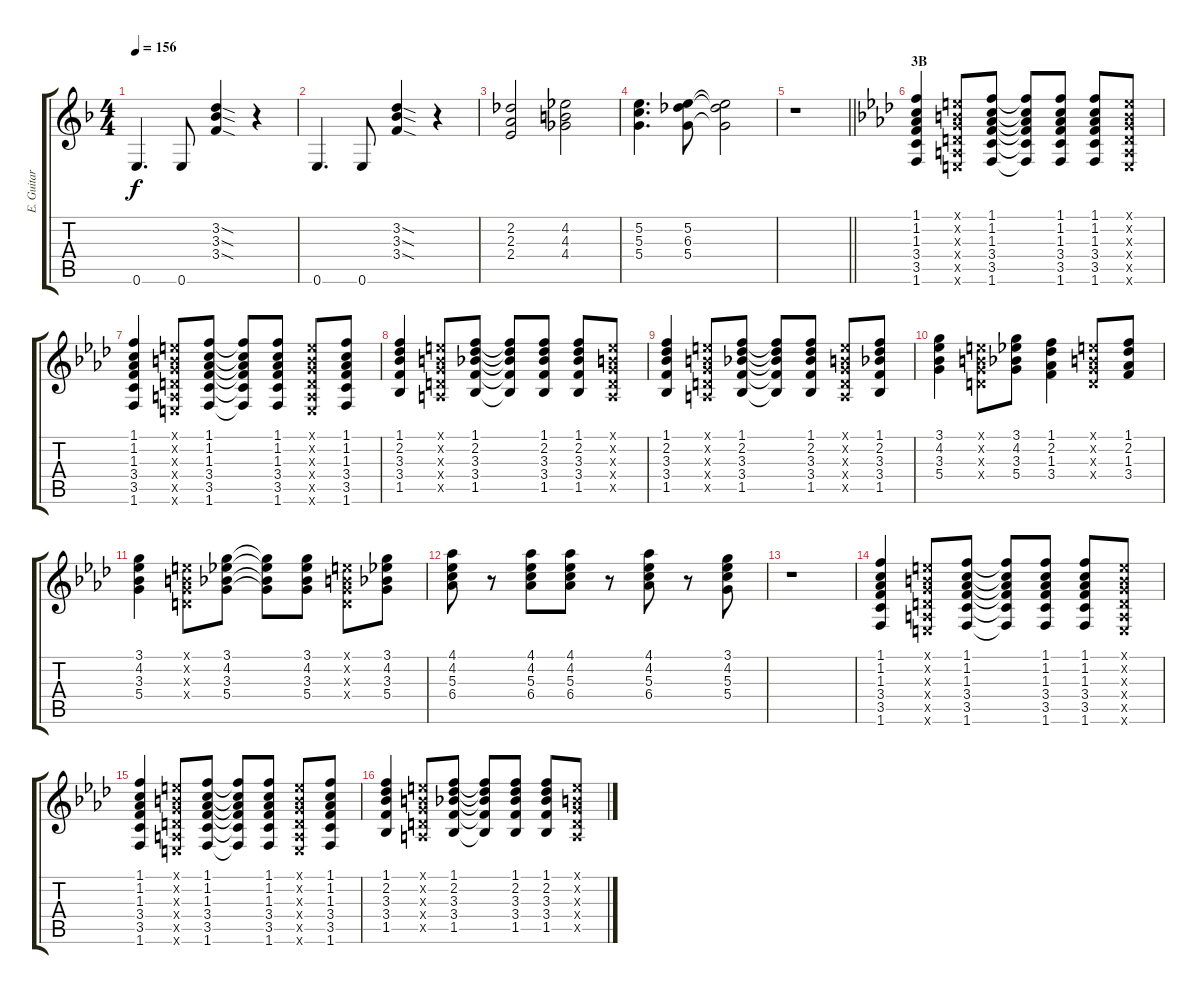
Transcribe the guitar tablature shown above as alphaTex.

\track ("E. Guitar III" "E. Guitar ") {instrument electricguitarclean}
\staff {score tabs}
\tuning (E4 B3 G3 D3 A2 E2) {hide}
\ts (4 4)
\tempo 156
\clef g2
\ks f
0.6.4{d dy f} 0.6.8 (3.2{sod} 3.3{sod} 3.4{sod}).4 r.4 |
0.6.4{d} 0.6.8 (3.2{sod} 3.3{sod} 3.4{sod}).4 r.4 |
(2.2 2.3 2.4).2 (4.2 4.3 4.4).2 |
(5.2 5.3 5.4).4{d} (5.2 6.3 5.4).8 (5.2{t} 6.3{t} 5.4{t}).2 |
\barLineRight lightlight
r.1 |
\section ("" "3B")
\ks ab
(1.1 1.2 1.3 3.4 3.5 1.6).4 (0.1{x} 0.2{x} 0.3{x} 0.4{x} 0.5{x} 0.6{x}).8 (1.1 1.2 1.3 3.4 3.5 1.6).8 (1.1{t} 1.2{t} 1.3{t} 3.4{t} 3.5{t} 1.6{t}).8 (1.1 1.2 1.3 3.4 3.5 1.6).8 (1.1 1.2 1.3 3.4 3.5 1.6).8 (0.1{x} 0.2{x} 0.3{x} 0.4{x} 0.5{x} 0.6{x}).8 |
(1.1 1.2 1.3 3.4 3.5 1.6).4 (0.1{x} 0.2{x} 0.3{x} 0.4{x} 0.5{x} 0.6{x}).8 (1.1 1.2 1.3 3.4 3.5 1.6).8 (1.1{t} 1.2{t} 1.3{t} 3.4{t} 3.5{t} 1.6{t}).8 (1.1 1.2 1.3 3.4 3.5 1.6).8 (0.1{x} 0.2{x} 0.3{x} 0.4{x} 0.5{x} 0.6{x}).8 (1.1 1.2 1.3 3.4 3.5 1.6).8 |
(1.1 2.2 3.3 3.4 1.5).4 (0.1{x} 0.2{x} 0.3{x} 0.4{x} 0.5{x}).8 (1.1 2.2 3.3 3.4 1.5).8 (1.1{t} 2.2{t} 3.3{t} 3.4{t} 1.5{t}).8 (1.1 2.2 3.3 3.4 1.5).8 (1.1 2.2 3.3 3.4 1.5).8 (0.1{x} 0.2{x} 0.3{x} 0.4{x} 0.5{x}).8 |
(1.1 2.2 3.3 3.4 1.5).4 (0.1{x} 0.2{x} 0.3{x} 0.4{x} 0.5{x}).8 (1.1 2.2 3.3 3.4 1.5).8 (1.1{t} 2.2{t} 3.3{t} 3.4{t} 1.5{t}).8 (1.1 2.2 3.3 3.4 1.5).8 (0.1{x} 0.2{x} 0.3{x} 0.4{x} 0.5{x}).8 (1.1 2.2 3.3 3.4 1.5).8 |
(3.1 4.2 3.3 5.4).4 (0.1{x} 0.2{x} 0.3{x} 0.4{x}).8 (3.1 4.2 3.3 5.4).8 (1.1 2.2 1.3 3.4).4 (0.1{x} 0.2{x} 0.3{x} 0.4{x}).8 (1.1 2.2 1.3 3.4).8 |
(3.1 4.2 3.3 5.4).4 (0.1{x} 0.2{x} 0.3{x} 0.4{x}).8 (3.1 4.2 3.3 5.4).8 (3.1{t} 4.2{t} 3.3{t} 5.4{t}).8 (3.1 4.2 3.3 5.4).8 (0.1{x} 0.2{x} 0.3{x} 0.4{x}).8 (3.1 4.2 3.3 5.4).8 |
(4.1 4.2 5.3 6.4).8 r.8 (4.1 4.2 5.3 6.4).8 (4.1 4.2 5.3 6.4).8 r.8 (4.1 4.2 5.3 6.4).8 r.8 (3.1 4.2 5.3 5.4).8 |
r.1 |
(1.1 1.2 1.3 3.4 3.5 1.6).4 (0.1{x} 0.2{x} 0.3{x} 0.4{x} 0.5{x} 0.6{x}).8 (1.1 1.2 1.3 3.4 3.5 1.6).8 (1.1{t} 1.2{t} 1.3{t} 3.4{t} 3.5{t} 1.6{t}).8 (1.1 1.2 1.3 3.4 3.5 1.6).8 (1.1 1.2 1.3 3.4 3.5 1.6).8 (0.1{x} 0.2{x} 0.3{x} 0.4{x} 0.5{x} 0.6{x}).8 |
(1.1 1.2 1.3 3.4 3.5 1.6).4 (0.1{x} 0.2{x} 0.3{x} 0.4{x} 0.5{x} 0.6{x}).8 (1.1 1.2 1.3 3.4 3.5 1.6).8 (1.1{t} 1.2{t} 1.3{t} 3.4{t} 3.5{t} 1.6{t}).8 (1.1 1.2 1.3 3.4 3.5 1.6).8 (0.1{x} 0.2{x} 0.3{x} 0.4{x} 0.5{x} 0.6{x}).8 (1.1 1.2 1.3 3.4 3.5 1.6).8 |
(1.1 2.2 3.3 3.4 1.5).4 (0.1{x} 0.2{x} 0.3{x} 0.4{x} 0.5{x}).8 (1.1 2.2 3.3 3.4 1.5).8 (1.1{t} 2.2{t} 3.3{t} 3.4{t} 1.5{t}).8 (1.1 2.2 3.3 3.4 1.5).8 (1.1 2.2 3.3 3.4 1.5).8 (0.1{x} 0.2{x} 0.3{x} 0.4{x} 0.5{x}).8
